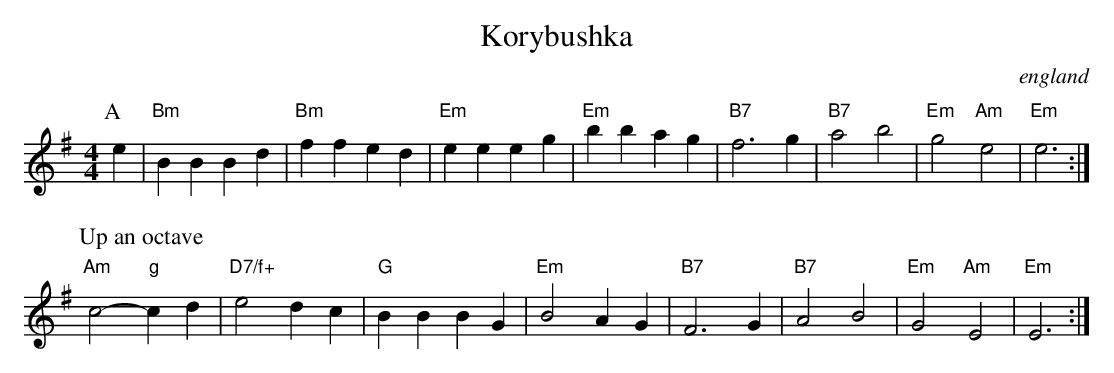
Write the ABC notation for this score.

X:1
T:Korybushka
O:england
M:4/4
L:1/4
K:Em
P:A
e|"Bm"BB Bd|"Bm"ff ed|"Em"ee eg|"Em"bb ag|"B7"f3g|"B7"a2 b2|"Em"g2 "Am"e2|\
"Em"e3:|
K:G
P:Up an octave
"Am"c2 -"g"cd|"D7/f+"e2 dc|"G"BB BG|"Em"B2 AG|"B7"F3G|"B7"A2 B2|"Em"G2 "Am"E2|\
"Em"E3:|
